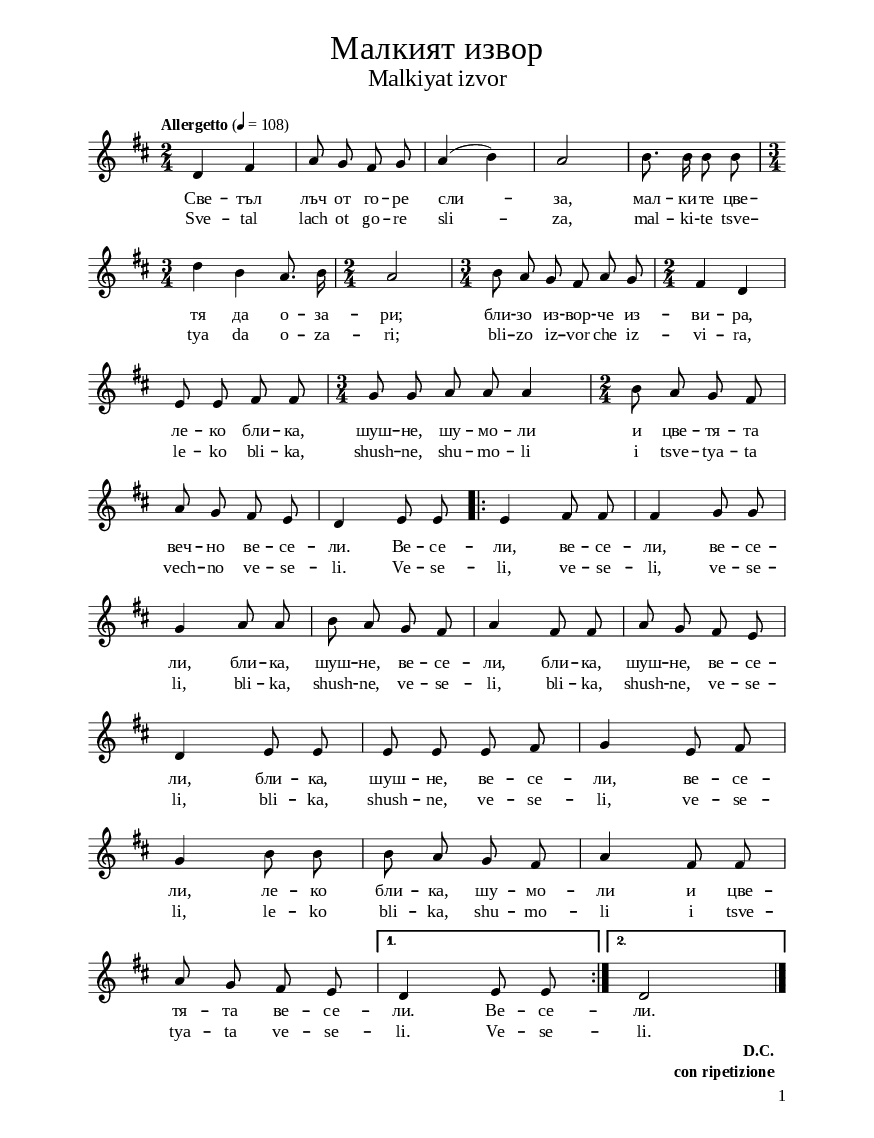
\version "2.24.0"

% include paper part and global functions
\include "include/globals.ily"

\bookpart {
  \include "include/bookpart-paper.ily"
  \score {
    \include "include/score-layout.ily"


    \new Voice \absolute  {
      \clef treble
      \key d \major
      \time 2/4
      \tempoFunc "Allergetto" 4 "108"
      \autoBeamOff

      d'4 fis'4 | a'8 g'8 fis'8 g'8| a'4 ( b' ) | a'2 |b'8. b'16 b'8 b'8 | \break

      \time 3/4 d''4 b'4 a'8. b'16 | \time 2/4 a'2 | \time 3/4 b'8 a'8 g'8 fis'8 a'8 g'8 | \time 2/4 fis'4 d'4 | \break

      e'8 e'8 fis' fis' | \time 3/4 g'8 g' a' a' a'4| \time 2/4 b'8 a' g' fis' \break

      a'8 g' fis' e' | d'4 e'8 e' | \repeat volta 2 {
        e'4 fis'8 fis' | fis'4 g'8 g' |\break

        g'4 a'8 a' | b' a' g' fis' | a'4 fis'8 fis' |  a'8 g' fis' e' | \break

        d'4 e'8 e' | e' e' e' fis' | g'4 e'8 fis' | \break

        g'4 b'8 b'8 | b'8 a'8 g'8 fis'8 | a'4 fis'8 fis' | \break

        a'8 g' fis' e' |
      } \alternative { { d'4 e'8 e'8 } { d'2 } } \bar "|."

    }

    \addlyrics {
      Све -- тъл лъч от го -- ре сли  --  за,
      мал -- ки -- те цве -- тя да о -- за -- ри;
      бли -- зо из -- вор -- че из -- ви -- ра,
      ле -- ко бли -- ка, шуш  -- не, шу -- мо -- ли
      и цве -- тя -- та веч -- но ве -- се -- ли.
      Ве -- се -- ли, ве -- се -- ли, ве -- се -- ли,
      бли -- ка, шуш -- не, ве -- се -- ли,
      бли -- ка, шуш -- не, ве -- се -- ли,
      бли -- ка, шуш -- не, ве -- се -- ли,
      ве -- се -- ли, ле -- ко бли  -- ка, шу --  мо -- ли
      и цве -- тя -- та ве -- се -- ли. Ве -- се -- ли.
    }

    \addlyrics {
      Sve -- tal lach ot go -- re sli  --  za,
      mal -- ki -- te tsve -- tya da o -- za -- ri;
      bli -- zo iz -- vor -- che iz -- vi -- ra,
      le -- ko bli -- ka, shush  -- ne, shu -- mo -- li
      i tsve -- tya -- ta vech -- no ve -- se -- li.
      Ve -- se -- li, ve -- se -- li, ve -- se -- li,
      bli -- ka, shush -- ne, ve -- se -- li,
      bli -- ka, shush -- ne, ve -- se -- li,
      bli -- ka, shush -- ne, ve -- se -- li,
      ve -- se -- li, le -- ko bli  -- ka, shu --  mo -- li
      i tsve -- tya -- ta ve -- se -- li. Ve -- se -- li.
    }


    \header {
      title = \titleFunc "Малкият извор" "Malkiyat izvor"
    }

    \midi{}

  } % score

  \markup \dc-two "D.C." "con ripetizione"
  %

  % include foreign translation(s) of the song
  \pageBreak
  \version "2.24.0"

\markup \fill-line { \fontsize #deTitleFontSize "Die kleine Quelle" }
\markup \null
\markup \null
\markup \fontsize #deCoupletFontSize {
  \hspace #10
  \override #`(baseline-skip . ,deCoupletBaselineSkip)

  \column {     
      \line { " "Ein heller Strahl kommt von oben,  }

\line { " "um die kleinen Blumen zu erleuchten.   }

\line { " "Nah entspringt eine kleine Quelle.  }

\line { " "Sie sprudelt leicht, flüstert und plätschert,  }

\line { " "und erfreut auf ewig die Blumen.   }

\line { " "Sie erfreut, erfreut, erfreut, sprudelt, flüstert, erfreut,  }

\line { " "sie erfreut, sie sprudelt, erfreut, erfreut, }
        
       \line { " "  sprudelt leicht, plätschert und erfreut die Blumen.  }
      
       
    }
    
    
}


} % bookpart
